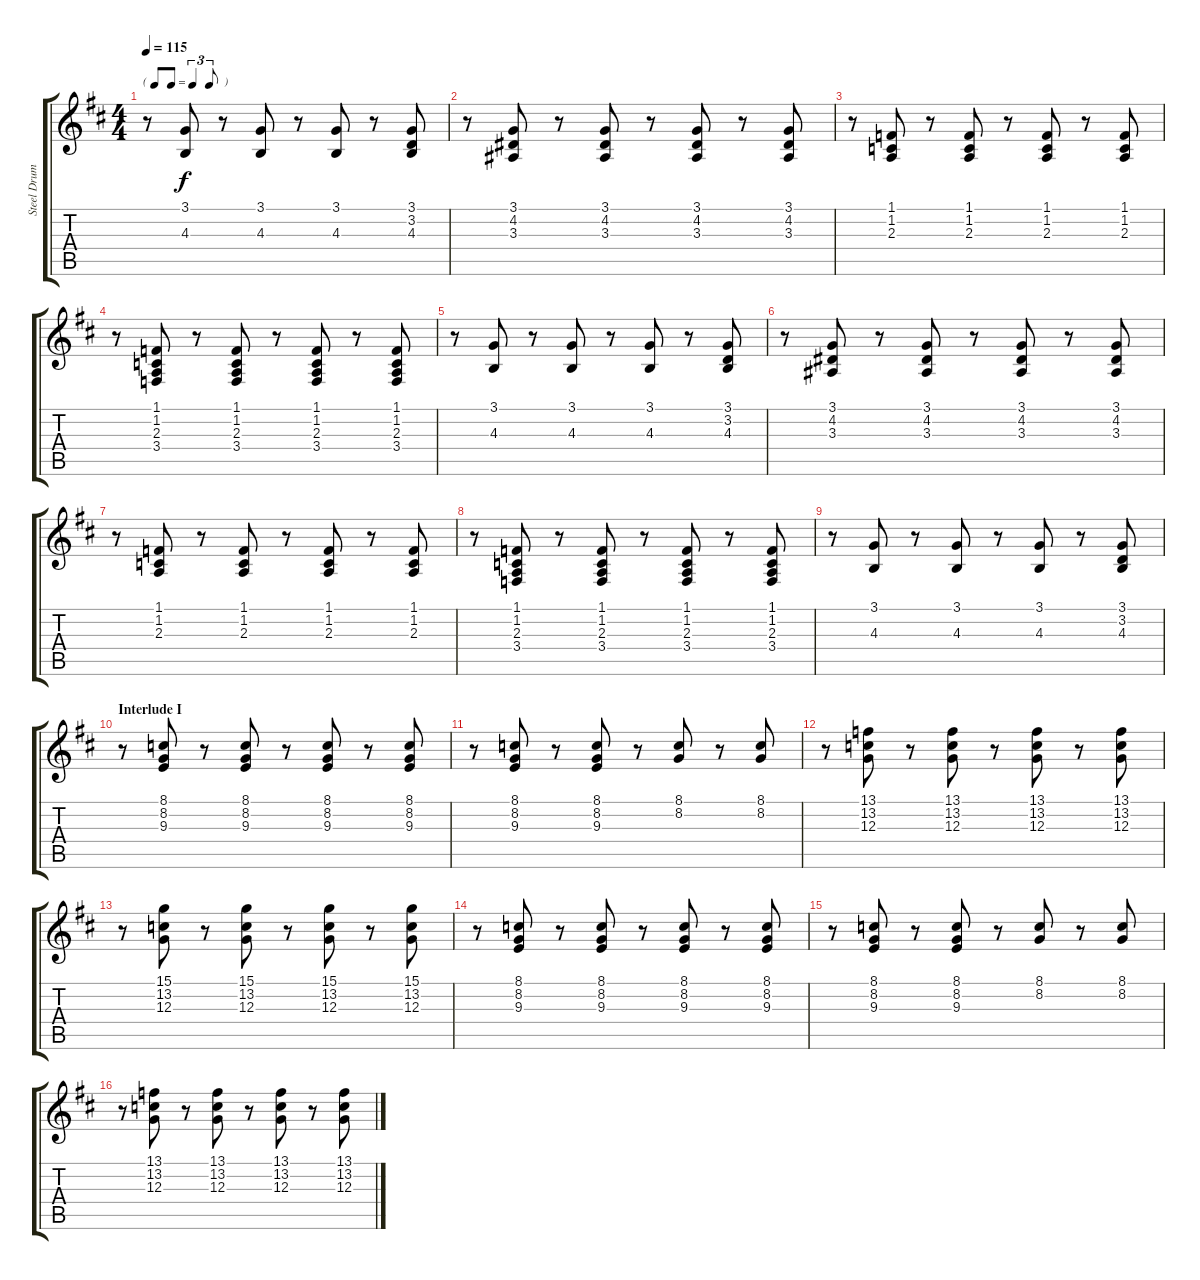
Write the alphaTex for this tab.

\track ("Steel Drums 2" "Steel Drum") {instrument steeldrums}
\staff {score tabs}
\tuning (E4 B3 G3 D3 A2 E2) {hide}
\ts (4 4)
\tf triplet8th
\tempo 115
\clef g2
\ks d
r.8{dy f} (3.1 4.3).8 r.8 (3.1 4.3).8 r.8 (3.1 4.3).8 r.8 (3.1 3.2 4.3).8 |
r.8 (3.1 4.2 3.3).8 r.8 (3.1 4.2 3.3).8 r.8 (3.1 4.2 3.3).8 r.8 (3.1 4.2 3.3).8 |
r.8 (1.1 1.2 2.3).8 r.8 (1.1 1.2 2.3).8 r.8 (1.1 1.2 2.3).8 r.8 (1.1 1.2 2.3).8 |
r.8 (1.1 1.2 2.3 3.4).8 r.8 (1.1 1.2 2.3 3.4).8 r.8 (1.1 1.2 2.3 3.4).8 r.8 (1.1 1.2 2.3 3.4).8 |
r.8 (3.1 4.3).8 r.8 (3.1 4.3).8 r.8 (3.1 4.3).8 r.8 (3.1 3.2 4.3).8 |
r.8 (3.1 4.2 3.3).8 r.8 (3.1 4.2 3.3).8 r.8 (3.1 4.2 3.3).8 r.8 (3.1 4.2 3.3).8 |
r.8 (1.1 1.2 2.3).8 r.8 (1.1 1.2 2.3).8 r.8 (1.1 1.2 2.3).8 r.8 (1.1 1.2 2.3).8 |
r.8 (1.1 1.2 2.3 3.4).8 r.8 (1.1 1.2 2.3 3.4).8 r.8 (1.1 1.2 2.3 3.4).8 r.8 (1.1 1.2 2.3 3.4).8 |
r.8 (3.1 4.3).8 r.8 (3.1 4.3).8 r.8 (3.1 4.3).8 r.8 (3.1 3.2 4.3).8 |
\section ("" "Interlude I")
r.8 (8.1 8.2 9.3).8 r.8 (8.1 8.2 9.3).8 r.8 (8.1 8.2 9.3).8 r.8 (8.1 8.2 9.3).8 |
r.8 (8.1 8.2 9.3).8 r.8 (8.1 8.2 9.3).8 r.8 (8.1 8.2).8 r.8 (8.1 8.2).8 |
r.8 (13.1 13.2 12.3).8 r.8 (13.1 13.2 12.3).8 r.8 (13.1 13.2 12.3).8 r.8 (13.1 13.2 12.3).8 |
r.8 (15.1 13.2 12.3).8 r.8 (15.1 13.2 12.3).8 r.8 (15.1 13.2 12.3).8 r.8 (15.1 13.2 12.3).8 |
r.8 (8.1 8.2 9.3).8 r.8 (8.1 8.2 9.3).8 r.8 (8.1 8.2 9.3).8 r.8 (8.1 8.2 9.3).8 |
r.8 (8.1 8.2 9.3).8 r.8 (8.1 8.2 9.3).8 r.8 (8.1 8.2).8 r.8 (8.1 8.2).8 |
r.8 (13.1 13.2 12.3).8 r.8 (13.1 13.2 12.3).8 r.8 (13.1 13.2 12.3).8 r.8 (13.1 13.2 12.3).8
